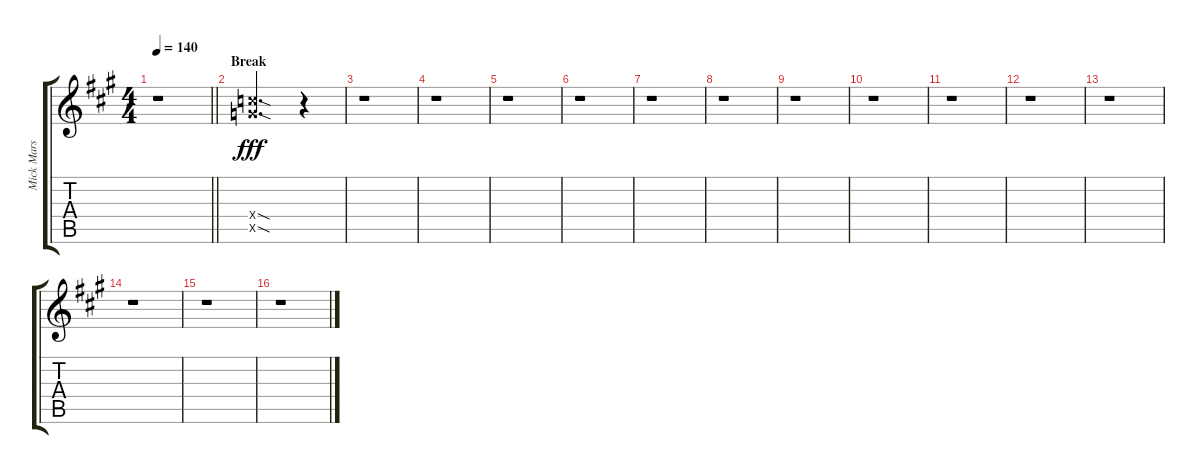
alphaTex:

\track ("Mick Mars - Rhytm Guitar I" "Mick Mars ") {instrument distortionguitar}
\staff {score tabs}
\tuning (D4 A3 F3 C3 G2 D2) {hide}
\ts (4 4)
\tempo 140
\clef g2
\barLineRight lightlight
\ks a
r.1{dy f} |
\section ("" "Break")
(12.4{sod x} 12.5{sod x}).2{d dy fff} r.4 |
r.1 |
r.1 |
r.1 |
r.1 |
r.1 |
r.1 |
r.1 |
r.1 |
r.1 |
r.1 |
r.1 |
r.1 |
r.1 |
r.1
